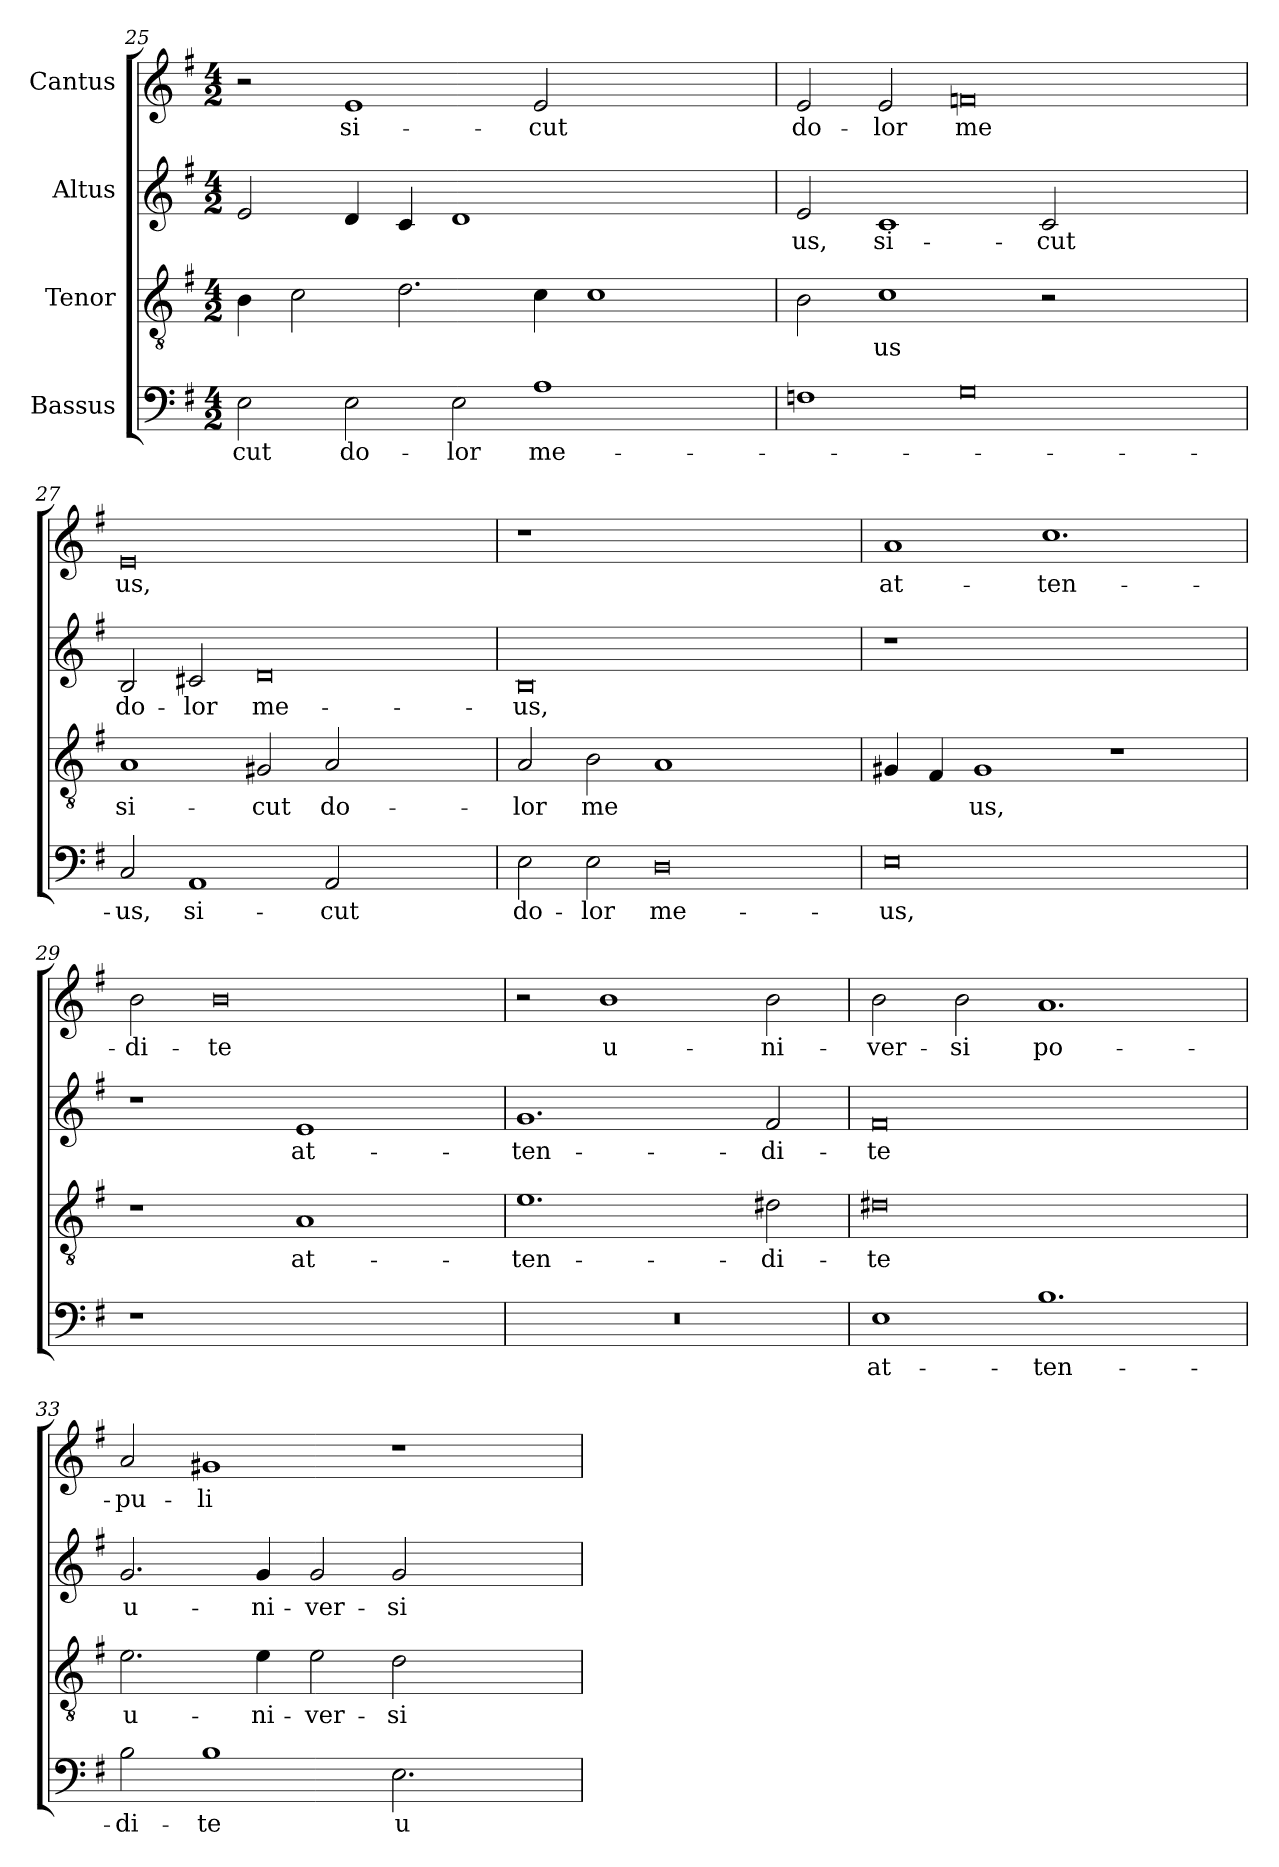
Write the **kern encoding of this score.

**kern	**text	**kern	**text	**kern	**text	**kern	**text
*part4	*part4	*part3	*part3	*part2	*part2	*part1	*part1
*staff4	*staff4	*staff3	*staff3	*staff2	*staff2	*staff1	*staff1
*I"Bassus	*	*I"Tenor	*	*I"Altus	*	*I"Cantus	*
*clefF4	*	*clefGv2	*	*clefG2	*	*clefG2	*
*k[f#]	*	*k[f#]	*	*k[f#]	*	*k[f#]	*
*G:	*	*G:	*	*G:	*	*G:	*
*M4/2	*	*M4/2	*	*M4/2	*	*M4/2	*
=25	=25	=25	=25	=25	=25	=25	=25
!	!LO:LY:b	!	!	!	!	!	!
2E	-cut	4B	.	2e	.	2r	.
.	.	2c	.	.	.	.	.
!	!LO:LY:b	!	!	!	!	!	!LO:LY:b
2E	do-	.	.	4d	.	1e	si-
.	.	2.d	.	4c	.	.	.
!	!LO:LY:b	!	!	!	!	!	!
2E	-lor	.	.	1d	.	.	.
!	!LO:LY:b	!	!	!	!	!	!LO:LY:b
1A	me-	4c	.	.	.	2e	-cut
.	.	1c	.	.	.	.	.
.	.	.	.	2.ryy	.	2.ryy	.
4ryy	.	.	.	.	.	.	.
=26	=26	=26	=26	=26	=26	=26	=26
!	!	!	!	!	!LO:LY:b	!	!LO:LY:b
1Fn	.	2B	.	2e	-us,	2e	do-
!	!	!	!LO:LY:b	!	!LO:LY:b	!	!LO:LY:b
.	.	1c	-us	1c	si-	2e	-lor
!	!	!	!	!	!	!	!LO:LY:b
0G	.	.	.	.	.	0fn	me
!	!	!	!	!	!LO:LY:b	!	!
.	.	2r	.	2c	-cut	.	.
.	.	1ryy	.	1ryy	.	.	.
=27	=27	=27	=27	=27	=27	=27	=27
!	!LO:LY:b	!	!LO:LY:b	!	!LO:LY:b	!	!LO:LY:b
2C	-us,	1A	si-	2B	do-	0e	us,
!	!LO:LY:b	!	!	!	!LO:LY:b	!	!
1AA	si-	.	.	2c#X	-lor	.	.
!	!	!	!LO:LY:b	!	!LO:LY:b	!	!
.	.	2G#X	-cut	0d	me-	.	.
!	!LO:LY:b	!	!LO:LY:b	!	!	!	!
2AA	-cut	2A	do-	.	.	.	.
1ryy	.	1ryy	.	.	.	1ryy	.
=28	=28	=28	=28	=28	=28	=28	=28
.	.	.	.	.	.	4qqgyy	.
!	!LO:LY:b	!	!LO:LY:b	!	!LO:LY:b	!	!
2E	do-	2A	-lor	0B	-us,	1r	.
!	!LO:LY:b	!	!LO:LY:b	!	!	!	!
2E	-lor	2B	me	.	.	.	.
!	!LO:LY:b	!	!	!	!	!	!
0D	me-	1A	.	.	.	0ryy	.
.	.	1ryy	.	1ryy	.	.	.
!!LO:LB:g=z
=29	=29	=29	=29	=29	=29	=29	=29
.	.	.	.	4qqgyy	.	.	.
!	!LO:LY:b	!	!	!	!	!	!LO:LY:b
*	*	*	*	*	*	*^	*
0E	-us,	4G#X	.	1r	.	1a	0ryy	at-
.	.	4F#	.	.	.	.	.	.
!	!	!	!LO:LY:b	!	!	!	!	!
.	.	1G#	us,	.	.	.	.	.
!	!	!	!	!	!	!	!	!LO:LY:b
.	.	.	.	1.ryy	.	1.cc	.	-ten-
.	.	1r	.	.	.	.	.	.
2ryy	.	.	.	.	.	.	2ryy	.
!!LO:LB:g=z	!!
=29	=29	=29	=29	=29	=29	=29	=29	=29
4qqGGyy	.	.	.	.	.	.	.	.
*	*	*clefGv2	*	*	*	*	*	*
!	!	!	!	!	!	!	!	!LO:LY:b
1r	.	1r	.	1r	.	2b	0ryy	-di-
!	!	!	!	!	!	!	!	!LO:LY:b
.	.	.	.	.	.	0b	.	-te
!	!	!	!LO:LY:b	!	!LO:LY:b	!	!	!
1.ryy	.	1A	at-	1e	at-	.	.	.
.	.	2ryy	.	2ryy	.	.	2ryy	.
!!LO:LB:g=z	!!
=30	=30	=30	=30	=30	=30	=30	=30	=30
!	!	!	!LO:LY:b	!	!LO:LY:b	!	!	!
0r	.	1.e	-ten-	1.g	-ten-	2r	1ryy	.
!	!	!	!	!	!	!	!	!LO:LY:b
.	.	.	.	.	.	1b	.	u-
.	.	.	.	.	.	.	2ryy	.
!	!	!	!LO:LY:b	!	!LO:LY:b	!	!	!LO:LY:b
.	.	2d#X	-di-	2f#	-di-	2b	2ryy	-ni-
=32	=32	=32	=32	=32	=32	=32	=32	=32
!	!LO:LY:b	!	!LO:LY:b	!	!LO:LY:b	!	!	!LO:LY:b
1E	at-	0d#	-te	0f#	-te	2b	1ryy	-ver-
!	!	!	!	!	!	!	!	!LO:LY:b
.	.	.	.	.	.	2b	.	-si
!	!LO:LY:b	!	!	!	!	!	!	!LO:LY:b
1.B	-ten-	.	.	.	.	1.a	1.ryy	po-
.	.	2ryy	.	2ryy	.	.	.	.
=33	=33	=33	=33	=33	=33	=33	=33	=33
!	!LO:LY:b	!	!LO:LY:b	!	!LO:LY:b	!	!	!LO:LY:b
2B	-di-	2.e	u-	2.g	u-	2a	1ryy	-pu-
!	!LO:LY:b	!	!	!	!	!	!	!LO:LY:b
1B	-te	.	.	.	.	1g#X	.	-li
!	!	!	!LO:LY:b	!	!LO:LY:b	!	!	!
.	.	4e	-ni-	4g	-ni-	.	.	.
!	!	!	!LO:LY:b	!	!LO:LY:b	!	!	!
.	.	2e	-ver-	2g	-ver-	.	1.ryy	.
!	!LO:LY:b	!	!LO:LY:b	!	!LO:LY:b	!	!	!
2.E	u-	2d	-si	2g	-si	1r	.	.
.	.	2ryy	.	2ryy	.	.	.	.
4ryy	.	.	.	.	.	.	.	.
*	*	*	*	*	*	*v	*v	*
=	=	=	=	=	=	=	=
*-	*-	*-	*-	*-	*-	*-	*-
